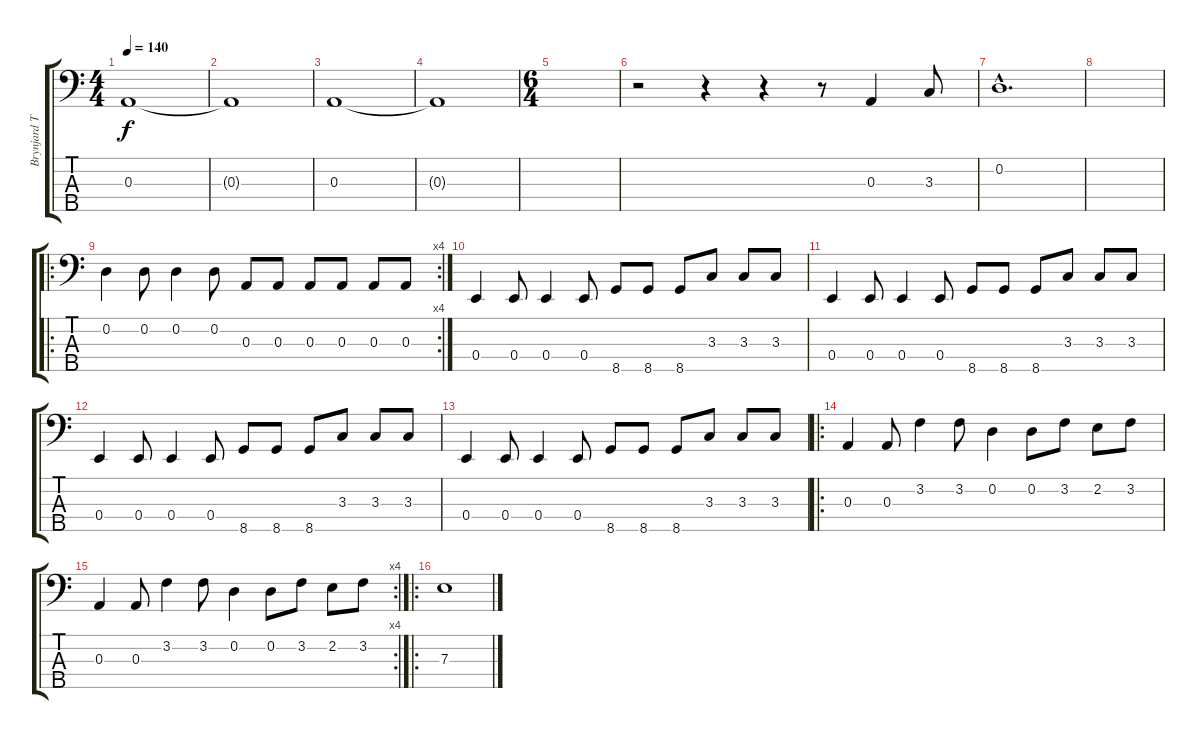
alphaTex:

\track ("Brynjard Tristan" "Brynjard T") {instrument electricbassfinger}
\staff {score tabs}
\tuning (G2 D2 A1 E1 B0) {hide}
\ts (4 4)
\tempo 140
\clef f4
\ks c
0.3.1{dy f} |
0.3{t}.1 |
0.3.1 |
0.3{t}.1 |
\ts (6 4)
|
r.2 r.4 r.4 r.8 0.3.4 3.3.8 |
0.2{hac}.1{d} |
|
\ro
\rc 4
0.2.4 0.2.8 0.2.4 0.2.8 0.3.8 0.3.8 0.3.8 0.3.8 0.3.8 0.3.8 |
0.4.4 0.4.8 0.4.4 0.4.8 8.5.8 8.5.8 8.5.8 3.3.8 3.3.8 3.3.8 |
0.4.4 0.4.8 0.4.4 0.4.8 8.5.8 8.5.8 8.5.8 3.3.8 3.3.8 3.3.8 |
0.4.4 0.4.8 0.4.4 0.4.8 8.5.8 8.5.8 8.5.8 3.3.8 3.3.8 3.3.8 |
0.4.4 0.4.8 0.4.4 0.4.8 8.5.8 8.5.8 8.5.8 3.3.8 3.3.8 3.3.8 |
\ro
0.3.4 0.3.8 3.2.4 3.2.8 0.2.4 0.2.8 3.2.8 2.2.8 3.2.8 |
\rc 4
0.3.4 0.3.8 3.2.4 3.2.8 0.2.4 0.2.8 3.2.8 2.2.8 3.2.8 |
\ro
7.3.1
